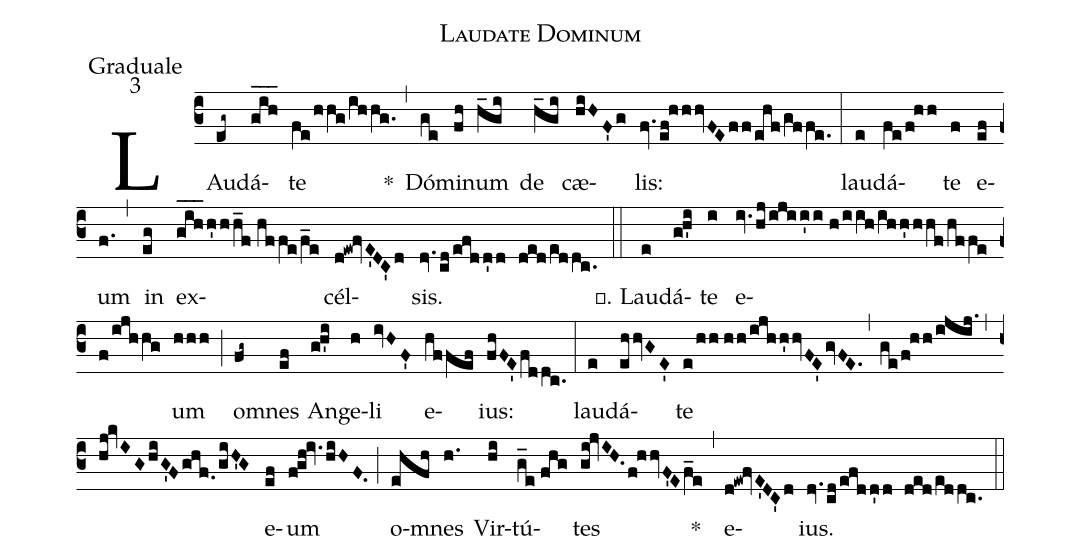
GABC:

name:Laudate Dominum;
office-part:Graduale;
mode:3;
%%
(c3) LAu(eg~)dá(gih___)te(fe/hhg!/ihhg.) *(,)
Dó(ge)mi(fh)num(h_gi) de(h_gi) cæ(hiHF'g)lis:(fv.ef!hhhvFEff/ehf!/gffe.) (:)
lau(e)dá(fe!/f!hh)te(f) e(ef)um(f.) (,)
in(eg) ex(gih___h'hh_f//hffe!/f_e)cél(d!ew!fvE'DC'd)sis.(dv.cd/efdd'd ded!/eddc.) (::)

℣. Lau(e)dá(g!h'i)te(i) e(iv.hj/ijii'i//h/iih/ihh'hhf/hffe/f!/ijhhg)um(hhh) (;)
o(fg~)mnes(ef) An(g!h'i)ge(h)li(ivHF') e(hffef)ius:(fhFE'fddc.) (:)
lau(e)dá(ehhvGE')te(e!/hh//hh/ijhh'hvFE'gvFE.) (,)
(ge/f!hh/ijij.) (,)
(hj!kvIGhiG'F/ghf.!/giH'G) e(ef)um(f!gh!iv.hiHF.) (;)
o(ehfh)mnes(h.) Vir(hi)tú(g_e!//fhg)tes(gi!jvIH.f!hhvF'Ef_e) *(,)
e(d!ew!fvE'DC'd)ius.(dv.cd/efdd'd ded!/eddc.) (::)
